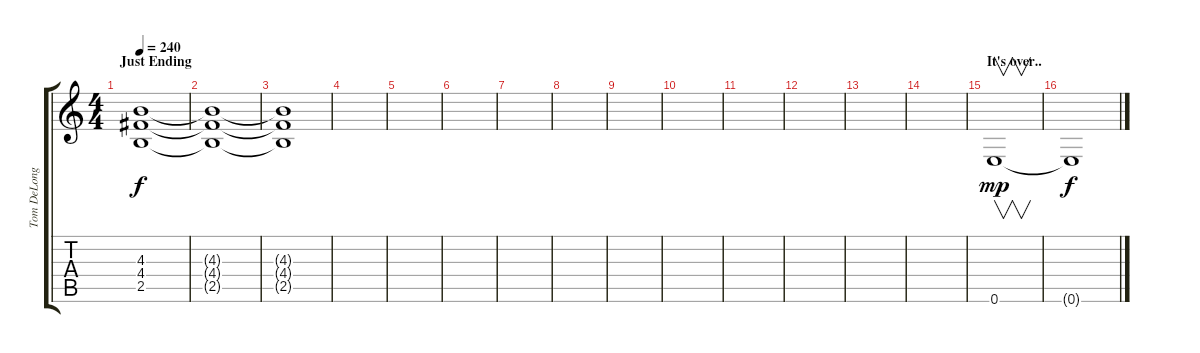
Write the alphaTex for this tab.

\track ("Tom DeLonge - Guitar 2" "Tom DeLong") {instrument distortionguitar}
\staff {score tabs}
\tuning (E4 B3 G3 D3 A2 E2) {hide}
\ts (4 4)
\section ("" "Just Ending")
\tempo 240
\clef g2
\ks c
(4.3 4.4 2.5).1{dy f volume 0} |
(4.3{t} 4.4{t} 2.5{t}).1{volume 0} |
(4.3{t} 4.4{t} 2.5{t}).1 |
|
|
|
|
|
|
|
|
|
|
|
\section ("" "It's over..")
0.6.1{v dy mp} |
0.6{t}.1{dy f}
